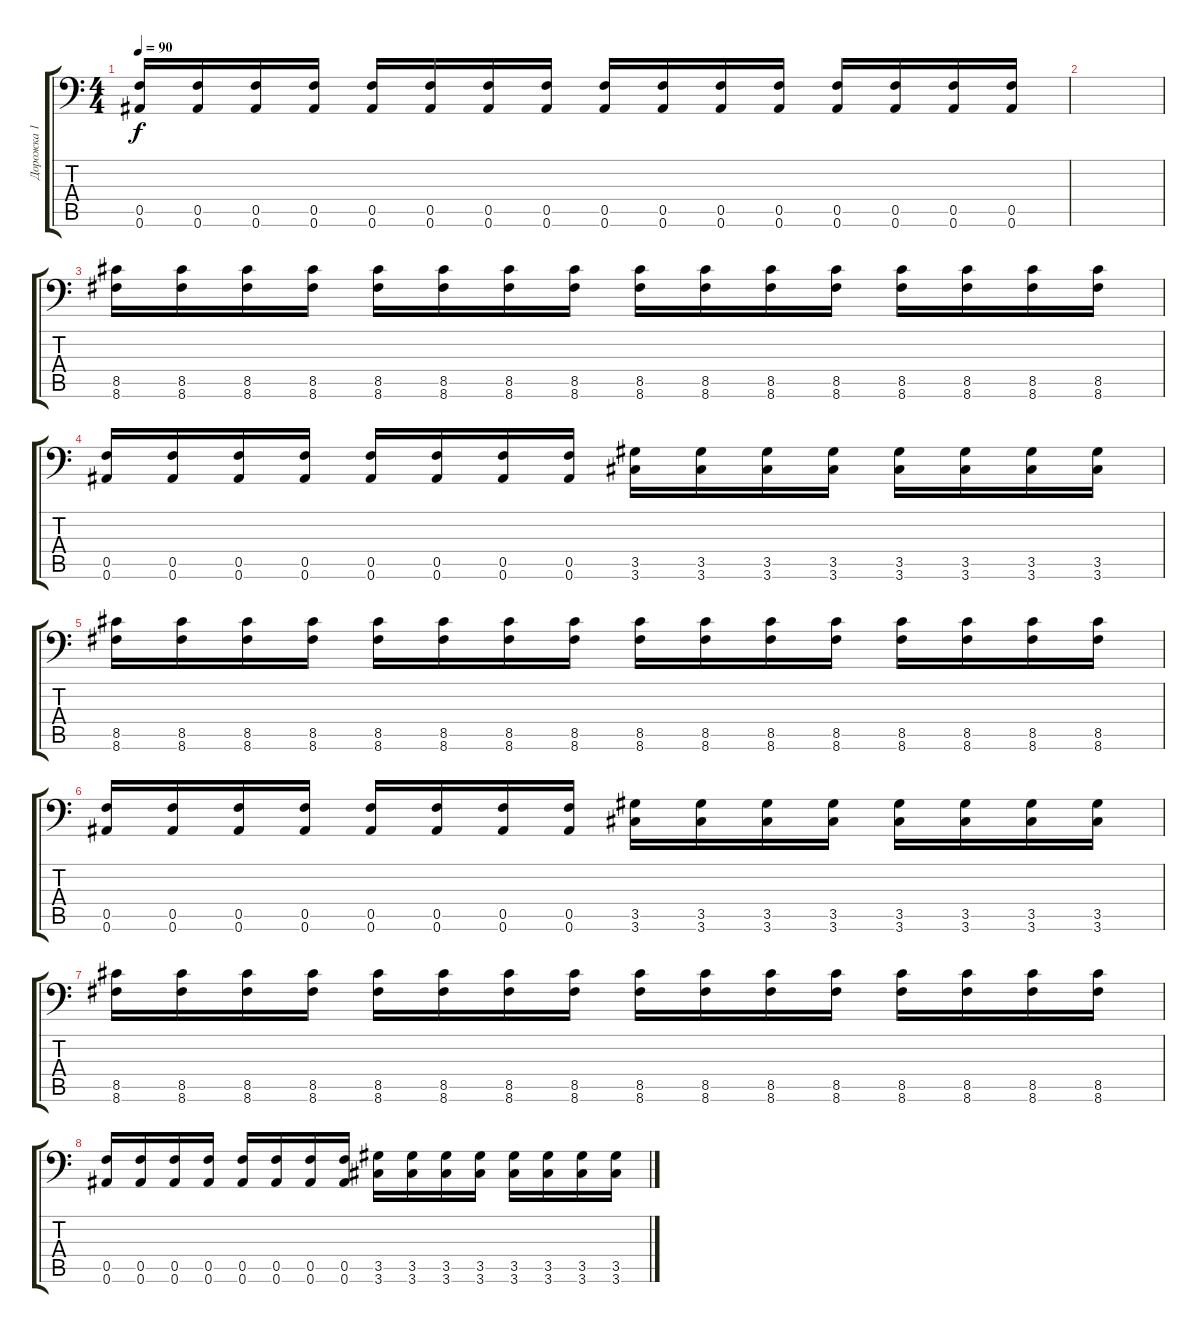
\track ("Дорожка 1" "Дорожка 1") {instrument distortionguitar}
\staff {score tabs}
\tuning (C4 G3 Eb3 Bb2 F2 Bb1) {hide}
\ts (4 4)
\tempo 90
\clef f4
\ks c
(0.5 0.6).16{dy f} (0.5 0.6).16 (0.5 0.6).16 (0.5 0.6).16 (0.5 0.6).16 (0.5 0.6).16 (0.5 0.6).16 (0.5 0.6).16 (0.5 0.6).16 (0.5 0.6).16 (0.5 0.6).16 (0.5 0.6).16 (0.5 0.6).16 (0.5 0.6).16 (0.5 0.6).16 (0.5 0.6).16 |
|
(8.5 8.6).16 (8.5 8.6).16 (8.5 8.6).16 (8.5 8.6).16 (8.5 8.6).16 (8.5 8.6).16 (8.5 8.6).16 (8.5 8.6).16 (8.5 8.6).16 (8.5 8.6).16 (8.5 8.6).16 (8.5 8.6).16 (8.5 8.6).16 (8.5 8.6).16 (8.5 8.6).16 (8.5 8.6).16 |
(0.5 0.6).16 (0.5 0.6).16 (0.5 0.6).16 (0.5 0.6).16 (0.5 0.6).16 (0.5 0.6).16 (0.5 0.6).16 (0.5 0.6).16 (3.5 3.6).16 (3.5 3.6).16 (3.5 3.6).16 (3.5 3.6).16 (3.5 3.6).16 (3.5 3.6).16 (3.5 3.6).16 (3.5 3.6).16 |
(8.5 8.6).16 (8.5 8.6).16 (8.5 8.6).16 (8.5 8.6).16 (8.5 8.6).16 (8.5 8.6).16 (8.5 8.6).16 (8.5 8.6).16 (8.5 8.6).16 (8.5 8.6).16 (8.5 8.6).16 (8.5 8.6).16 (8.5 8.6).16 (8.5 8.6).16 (8.5 8.6).16 (8.5 8.6).16 |
(0.5 0.6).16 (0.5 0.6).16 (0.5 0.6).16 (0.5 0.6).16 (0.5 0.6).16 (0.5 0.6).16 (0.5 0.6).16 (0.5 0.6).16 (3.5 3.6).16 (3.5 3.6).16 (3.5 3.6).16 (3.5 3.6).16 (3.5 3.6).16 (3.5 3.6).16 (3.5 3.6).16 (3.5 3.6).16 |
(8.5 8.6).16 (8.5 8.6).16 (8.5 8.6).16 (8.5 8.6).16 (8.5 8.6).16 (8.5 8.6).16 (8.5 8.6).16 (8.5 8.6).16 (8.5 8.6).16 (8.5 8.6).16 (8.5 8.6).16 (8.5 8.6).16 (8.5 8.6).16 (8.5 8.6).16 (8.5 8.6).16 (8.5 8.6).16 |
(0.5 0.6).16 (0.5 0.6).16 (0.5 0.6).16 (0.5 0.6).16 (0.5 0.6).16 (0.5 0.6).16 (0.5 0.6).16 (0.5 0.6).16 (3.5 3.6).16 (3.5 3.6).16 (3.5 3.6).16 (3.5 3.6).16 (3.5 3.6).16 (3.5 3.6).16 (3.5 3.6).16 (3.5 3.6).16
